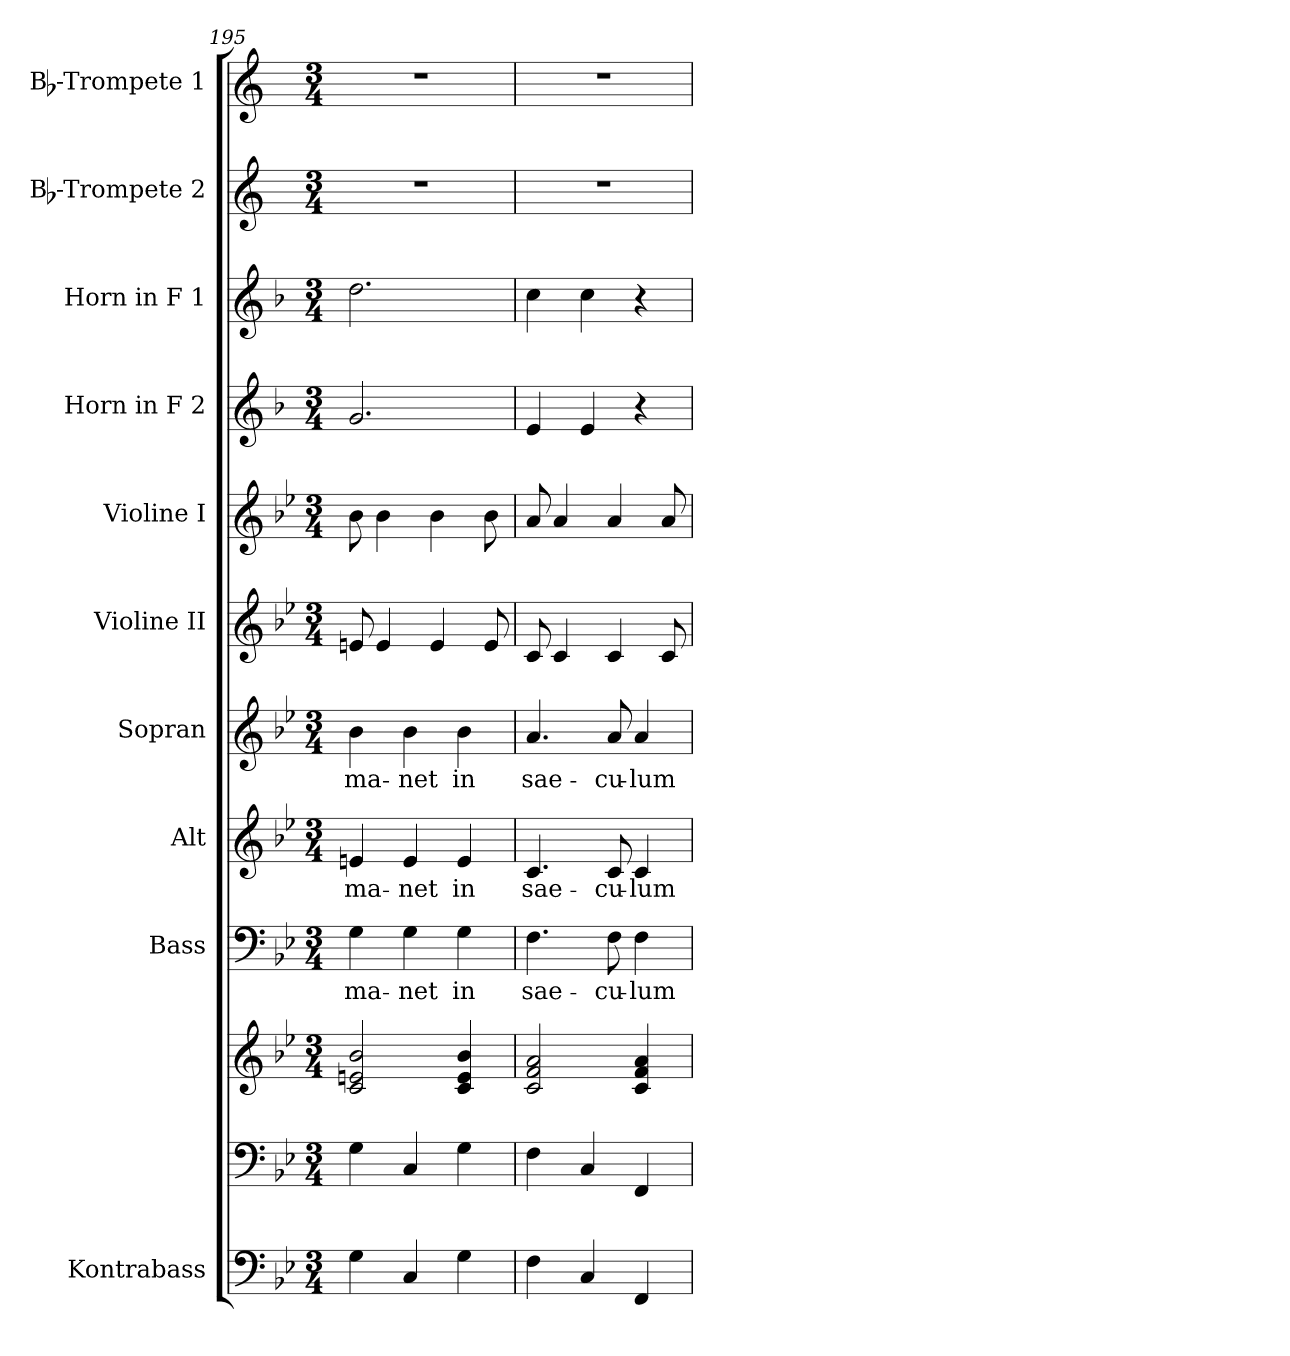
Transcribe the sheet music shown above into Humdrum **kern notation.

**kern	**kern	**kern	**kern	**text	**kern	**text	**kern	**text	**kern	**kern	**kern	**kern	**kern	**kern
*part11	*part10	*part10	*part9	*part9	*part8	*part8	*part7	*part7	*part6	*part5	*part4	*part3	*part2	*part1
*staff12	*staff11	*staff10	*staff9	*staff9	*staff8	*staff8	*staff7	*staff7	*staff6	*staff5	*staff4	*staff3	*staff2	*staff1
*I"Kontrabass	*	*	*I"Bass	*	*I"Alt	*	*I"Sopran	*	*I"Violine II	*I"Violine I	*I"Horn in F 2	*I"Horn in F 1	*I"Bb-Trompete 2	*I"Bb-Trompete 1
*I'Kb.	*	*	*I'B.	*	*I'A.	*	*I'S.	*	*I'Vl. II	*I'Vl. I	*	*	*I'Bb Trp. 2	*I'Bb Trp. 1
!!LO:PB:g=z
*clefF4	*clefF4	*clefG2	*clefF4	*	*clefG2	*	*clefG2	*	*clefG2	*clefG2	*clefG2	*clefG2	*clefG2	*clefG2
*ITrd7c12	*	*	*	*	*	*	*	*	*	*	*ITrd4c7	*ITrd4c7	*ITrd1c2	*ITrd1c2
*k[b-e-]	*k[b-e-]	*k[b-e-]	*k[b-e-]	*	*k[b-e-]	*	*k[b-e-]	*	*k[b-e-]	*k[b-e-]	*k[b-e-]	*k[b-e-]	*k[b-e-]	*k[b-e-]
*B-:	*B-:	*B-:	*B-:	*	*B-:	*	*B-:	*	*B-:	*B-:	*B-:	*B-:	*B-:	*B-:
*M3/4	*M3/4	*M3/4	*M3/4	*	*M3/4	*	*M3/4	*	*M3/4	*M3/4	*M3/4	*M3/4	*M3/4	*M3/4
=195	=195	=195	=195	=195	=195	=195	=195	=195	=195	=195	=195	=195	=195	=195
!	!	!	!	!LO:LY:b	!	!LO:LY:b	!	!LO:LY:b	!	!	!	!	!	!
4GG\	4G\	2c/ 2en/ 2b-/	4G\	ma-	4en/	ma-	4b-\	ma-	8en/	8b-\	2.c/	2.g\	2.r	2.r
.	.	.	.	.	.	.	.	.	4e/	4b-\	.	.	.	.
!	!	!	!	!LO:LY:b	!	!LO:LY:b	!	!LO:LY:b	!	!	!	!	!	!
4CC/	4C/	.	4G\	-net	4e/	-net	4b-\	-net	.	.	.	.	.	.
.	.	.	.	.	.	.	.	.	4e/	4b-\	.	.	.	.
!	!	!	!	!LO:LY:b	!	!LO:LY:b	!	!LO:LY:b	!	!	!	!	!	!
4GG\	4G\	4c/ 4e/ 4b-/	4G\	in	4e/	in	4b-\	in	.	.	.	.	.	.
.	.	.	.	.	.	.	.	.	8e/	8b-\	.	.	.	.
=196	=196	=196	=196	=196	=196	=196	=196	=196	=196	=196	=196	=196	=196	=196
!	!	!	!	!LO:LY:b	!	!LO:LY:b	!	!LO:LY:b	!	!	!	!	!	!
4FF\	4F\	2c/ 2f/ 2a/	4.F\	sae-	4.c/	sae-	4.a/	sae-	8c/	8a/	4A/	4f\	2.r	2.r
.	.	.	.	.	.	.	.	.	4c/	4a/	.	.	.	.
4CC/	4C/	.	.	.	.	.	.	.	.	.	4A/	4f\	.	.
!	!	!	!	!LO:LY:b	!	!LO:LY:b	!	!LO:LY:b	!	!	!	!	!	!
.	.	.	8F\	-cu-	8c/	-cu-	8a/	-cu-	4c/	4a/	.	.	.	.
!	!	!	!	!LO:LY:b	!	!LO:LY:b	!	!LO:LY:b	!	!	!	!	!	!
4FFF/	4FF/	4c/ 4f/ 4a/	4F\	-lum	4c/	-lum	4a/	-lum	.	.	4r	4r	.	.
.	.	.	.	.	.	.	.	.	8c/	8a/	.	.	.	.
=	=	=	=	=	=	=	=	=	=	=	=	=	=	=
*-	*-	*-	*-	*-	*-	*-	*-	*-	*-	*-	*-	*-	*-	*-
